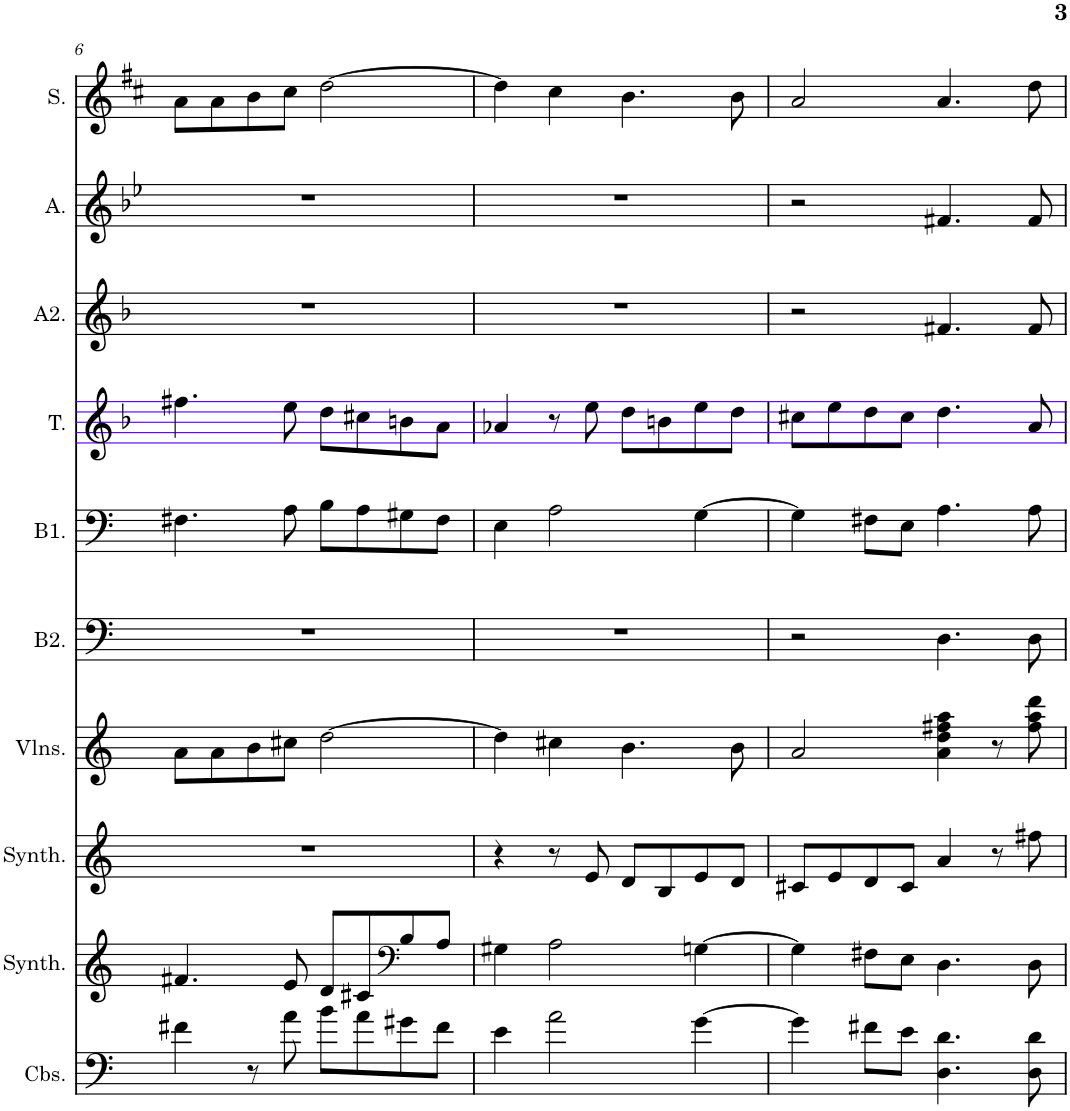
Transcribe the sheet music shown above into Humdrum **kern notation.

**kern	**kern	**kern	**kern	**kern	**kern	**kern	**kern	**kern	**kern
*part10	*part9	*part8	*part7	*part6	*part5	*part4	*part3	*part2	*part1
*staff10	*staff9	*staff8	*staff7	*staff6	*staff5	*staff4	*staff3	*staff2	*staff1
*I"Contrebasses, D'Bass/Strings, etc	*I"Synthétiseur d'instruments à cordes, Synth strings, etc	*I"Synthétiseur d'instruments à cordes, Synth strings 2	*I"Violons, 1st violins	*I"Basse2	*I"Basse1	*I"Tenor	*I"Alto2	*I"Alto	*I"Soprano
*I'Cbs.	*I'Synth.	*I'Synth.	*I'Vlns.	*I'B2.	*I'B1.	*I'T.	*I'A2.	*I'A.	*I'S.
!!LO:PB:g=z
*clefF4	*clefG2	*clefG2	*clefG2	*clefF4	*clefF4	*clefG2	*clefG2	*clefG2	*clefG2
*Trd7c12	*	*	*	*	*	*	*	*	*
*k[]	*k[]	*k[]	*k[]	*k[]	*k[]	*k[b-]	*k[b-]	*k[b-e-]	*k[f#c#]
*M4/4	*M4/4	*M4/4	*M4/4	*M4/4	*M4/4	*M4/4	*M4/4	*M4/4	*M4/4
=6	=6	=6	=6	=6	=6	=6	=6	=6	=6
4f#X\	4.f#X/	1r	8a\L	1r	4.F#X\	4.ff#X\	1r	1r	8a\L
.	.	.	8a\	.	.	.	.	.	8a\
8r	.	.	8b\	.	.	.	.	.	8b\
8a\	8e/	.	8cc#X\J	.	8A\	8ee\	.	.	8cc#\J
8b\L	8d/L	.	[2dd\	.	8B\L	8dd\L	.	.	[2dd\
8a\	8c#X/	.	.	.	8A\	8cc#X\	.	.	.
*	*clefF4	*	*	*	*	*	*	*	*
8g#X\	8B/	.	.	.	8G#X\	8bn\	.	.	.
8f#\J	8A/J	.	.	.	8F#\J	8a\J	.	.	.
=7	=7	=7	=7	=7	=7	=7	=7	=7	=7
4e\	4G#X\	4r	4dd\]	1r	4E\	4a-X/	1r	1r	4dd\]
2a\	2A\	8r	4cc#X\	.	2A\	8r	.	.	4cc#\
.	.	8e/	.	.	.	8ee\	.	.	.
.	.	8d/L	4.b\	.	.	8dd\L	.	.	4.b\
.	.	8B/	.	.	.	8bn\	.	.	.
[4g\	[4Gn\	8e/	.	.	[4G\	8ee\	.	.	.
.	.	8d/J	8b\	.	.	8dd\J	.	.	8b\
=8	=8	=8	=8	=8	=8	=8	=8	=8	=8
4g\]	4G\]	8c#X/L	2a/	2r	4G\]	8cc#X\L	2r	2r	2a/
.	.	8e/	.	.	.	8ee\	.	.	.
8f#X\L	8F#X\L	8d/	.	.	8F#X\L	8dd\	.	.	.
8e\J	8E\J	8c#/J	.	.	8E\J	8cc#\J	.	.	.
4.D\ 4.d\	4.D\	4a/	4a\ 4dd\ 4ff#X\ 4aa\	4.D\	4.A\	4.dd\	4.f#X/	4.f#X/	4.a/
.	.	8r	8r	.	.	.	.	.	.
8D\ 8d\	8D\	8ff#X\	8ff#\ 8aa\ 8ddd\	8D\	8A\	8a/	8f#/	8f#/	8dd\
=	=	=	=	=	=	=	=	=	=
*-	*-	*-	*-	*-	*-	*-	*-	*-	*-
